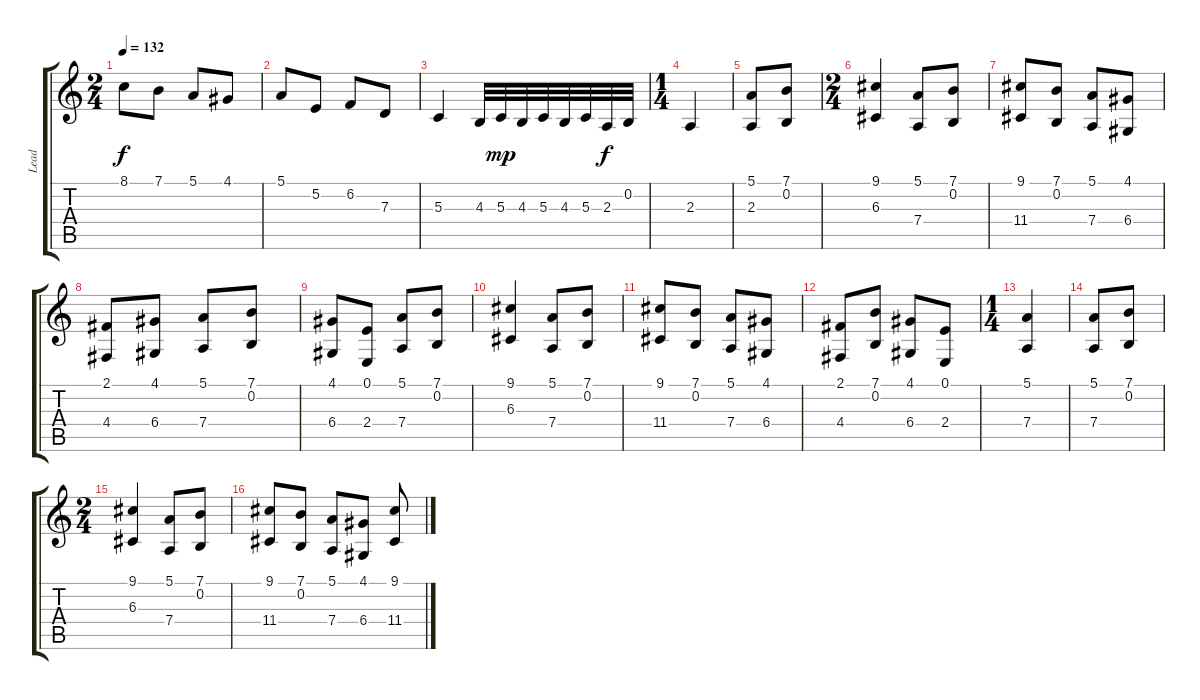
\track ("Lead" "Lead") {instrument acousticgrandpiano}
\staff {score tabs}
\tuning (E4 B3 G3 D3 A2 E2) {hide}
\ts (2 4)
\tempo 132
\clef g2
\ks c
8.1.8{dy f} 7.1.8 5.1.8 4.1.8 |
5.1.8 5.2.8 6.2.8 7.3.8 |
5.3.4 4.3.32 5.3.32{dy mp} 4.3.32 5.3.32 4.3.32 5.3.32 2.3.32{dy f} 0.2.32 |
\ts (1 4)
2.3.4 |
(5.1 2.3).8 (7.1 0.2).8 |
\ts (2 4)
(9.1 6.3).4 (5.1 7.4).8 (7.1 0.2).8 |
(9.1 11.4).8 (7.1 0.2).8 (5.1 7.4).8 (4.1 6.4).8 |
(2.1 4.4).8 (4.1 6.4).8 (5.1 7.4).8 (7.1 0.2).8 |
(4.1 6.4).8 (0.1 2.4).8 (5.1 7.4).8 (7.1 0.2).8 |
(9.1 6.3).4 (5.1 7.4).8 (7.1 0.2).8 |
(9.1 11.4).8 (7.1 0.2).8 (5.1 7.4).8 (4.1 6.4).8 |
(2.1 4.4).8 (7.1 0.2).8 (4.1 6.4).8 (0.1 2.4).8 |
\ts (1 4)
(5.1 7.4).4 |
(5.1 7.4).8 (7.1 0.2).8 |
\ts (2 4)
(9.1 6.3).4 (5.1 7.4).8 (7.1 0.2).8 |
(9.1 11.4).8 (7.1 0.2).8 (5.1 7.4).8 (4.1 6.4).8 (9.1 11.4).8
